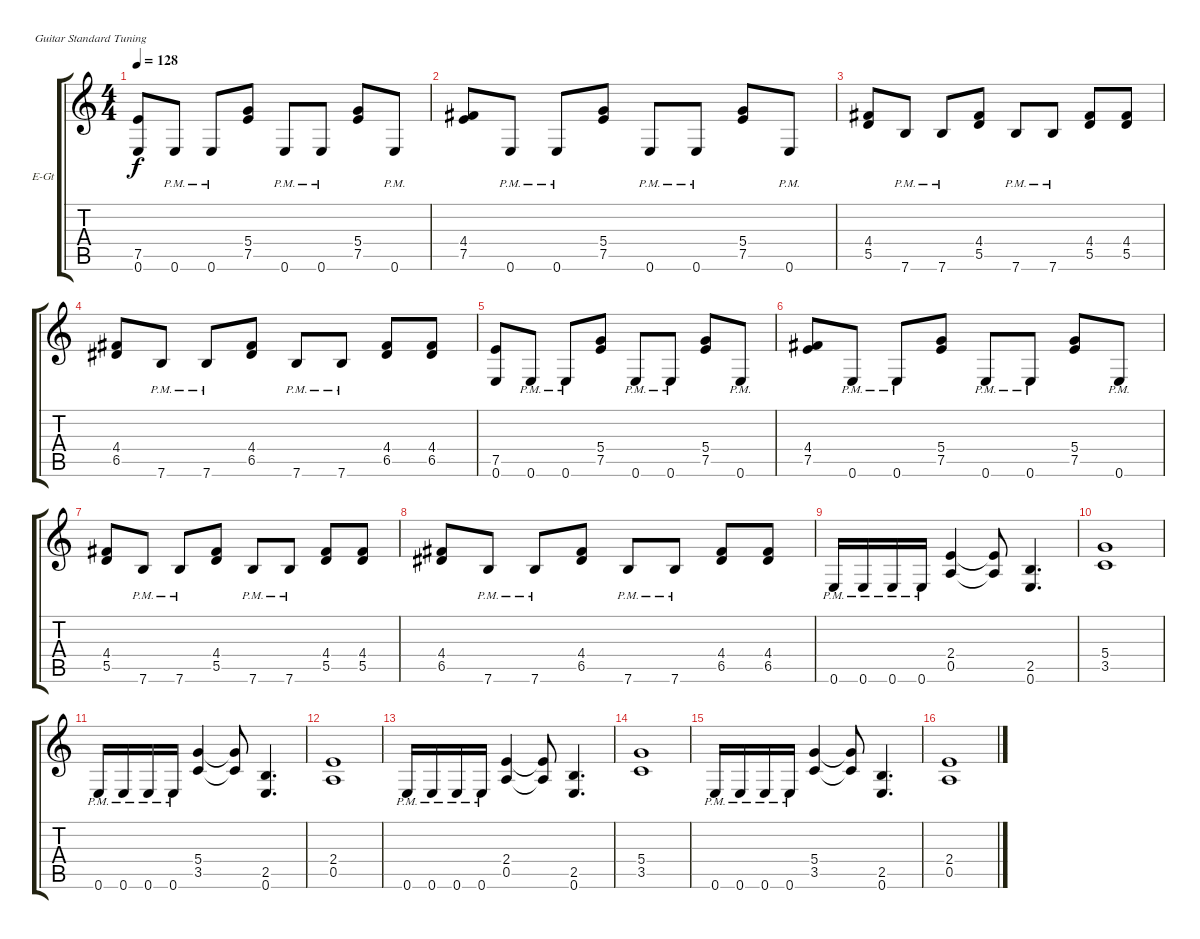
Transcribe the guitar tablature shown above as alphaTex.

\defaultSystemsLayout 4
\bracketExtendMode groupsimilarinstruments
\firstSystemTrackNameOrientation horizontal
\otherSystemsTrackNameOrientation horizontal
\track ("Kirk Hammett (Dist.Gtr.2)" "E-Gt") {instrument distortionguitar}
\staff {score tabs}
\tuning (E4 B3 G3 D3 A2 E2)
\ts (4 4)
\tempo 128
\clef g2
\ks c
(0.6 7.5).8{dy f} 0.6{pm}.8 0.6{pm}.8 (7.5 5.4).8 0.6{pm}.8 0.6{pm}.8 (7.5 5.4).8 0.6{pm}.8 |
(4.4 7.5).8 0.6{pm}.8 0.6{pm}.8 (7.5 5.4).8 0.6{pm}.8 0.6{pm}.8 (7.5 5.4).8 0.6{pm}.8 |
(4.4 5.5).8 7.6{pm}.8 7.6{pm}.8 (5.5 4.4).8 7.6{pm}.8 7.6{pm}.8 (5.5 4.4).8 (5.5 4.4).8 |
(6.5 4.4).8 7.6{pm}.8 7.6{pm}.8 (6.5 4.4).8 7.6{pm}.8 7.6{pm}.8 (6.5 4.4).8 (6.5 4.4).8 |
(0.6 7.5).8 0.6{pm}.8 0.6{pm}.8 (7.5 5.4).8 0.6{pm}.8 0.6{pm}.8 (7.5 5.4).8 0.6{pm}.8 |
(4.4 7.5).8 0.6{pm}.8 0.6{pm}.8 (7.5 5.4).8 0.6{pm}.8 0.6{pm}.8 (7.5 5.4).8 0.6{pm}.8 |
(4.4 5.5).8 7.6{pm}.8 7.6{pm}.8 (5.5 4.4).8 7.6{pm}.8 7.6{pm}.8 (5.5 4.4).8 (5.5 4.4).8 |
(6.5 4.4).8 7.6{pm}.8 7.6{pm}.8 (6.5 4.4).8 7.6{pm}.8 7.6{pm}.8 (6.5 4.4).8 (6.5 4.4).8 |
0.6{pm}.16 0.6{pm}.16 0.6{pm}.16 0.6{pm}.16 (0.5 2.4).4 (0.5{t} 2.4{t}).8 (0.6 2.5).4{d} |
(3.5 5.4).1 |
0.6{pm}.16 0.6{pm}.16 0.6{pm}.16 0.6{pm}.16 (3.5 5.4).4 (3.5{t} 5.4{t}).8 (0.6 2.5).4{d} |
(0.5 2.4).1 |
0.6{pm}.16 0.6{pm}.16 0.6{pm}.16 0.6{pm}.16 (0.5 2.4).4 (0.5{t} 2.4{t}).8 (0.6 2.5).4{d} |
(3.5 5.4).1 |
0.6{pm}.16 0.6{pm}.16 0.6{pm}.16 0.6{pm}.16 (3.5 5.4).4 (3.5{t} 5.4{t}).8 (0.6 2.5).4{d} |
(0.5 2.4).1
